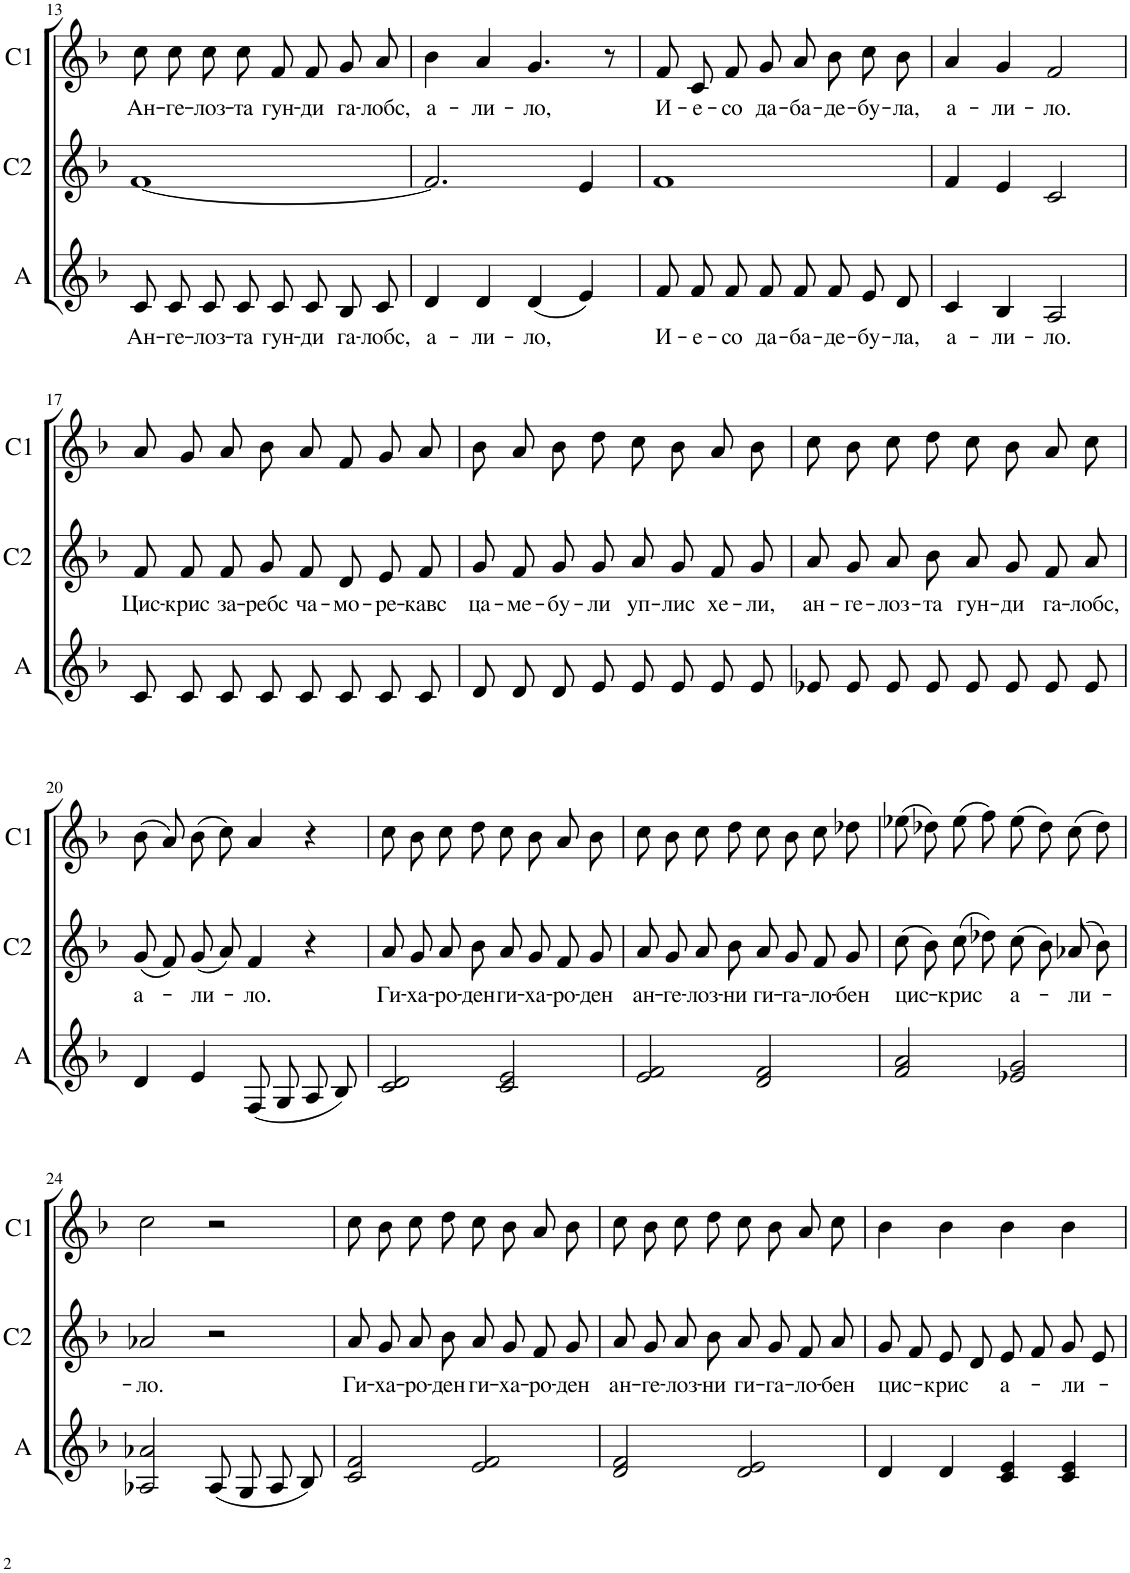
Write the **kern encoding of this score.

**kern	**text	**kern	**text	**kern	**text
*part3	*part3	*part2	*part2	*part1	*part1
*staff3	*staff3	*staff2	*staff2	*staff1	*staff1
*I"А	*	*I"С2	*	*I"С1	*
!!LO:PB:g=z
*clefG2	*	*clefG2	*	*clefG2	*
*k[b-]	*	*k[b-]	*	*k[b-]	*
*M4/4	*	*M4/4	*	*M4/4	*
=13	=13	=13	=13	=13	=13
!	!LO:LY:b	!	!	!	!LO:LY:b
8c/L	Ан-	[1f	.	8cc\L	Ан-
!	!LO:LY:b	!	!	!	!LO:LY:b
8c/J	-ге-	.	.	8cc\J	-ге-
!	!LO:LY:b	!	!	!	!LO:LY:b
8c/L	-лоз-	.	.	8cc\L	-лоз-
!	!LO:LY:b	!	!	!	!LO:LY:b
8c/J	-та	.	.	8cc\J	-та
!	!LO:LY:b	!	!	!	!LO:LY:b
8c/L	гун-	.	.	8f/L	гун-
!	!LO:LY:b	!	!	!	!LO:LY:b
8c/J	-ди	.	.	8f/J	-ди
!	!LO:LY:b	!	!	!	!LO:LY:b
8B-/L	га-	.	.	8g/L	га-
!	!LO:LY:b	!	!	!	!LO:LY:b
8c/J	-лобс,	.	.	8a/J	-лобс,
=14	=14	=14	=14	=14	=14
!	!LO:LY:b	!	!	!	!LO:LY:b
4d/	а-	2.f/]	.	4b-\	а-
!	!LO:LY:b	!	!	!	!LO:LY:b
4d/	-ли-	.	.	4a/	-ли-
!	!LO:LY:b	!	!	!	!LO:LY:b
(4d/	-ло,	.	.	4.g/	-ло,
4e/)	.	4e/	.	.	.
.	.	.	.	8r	.
=15	=15	=15	=15	=15	=15
!	!LO:LY:b	!	!	!	!LO:LY:b
8f/L	И-	1f	.	8f/L	И-
!	!LO:LY:b	!	!	!	!LO:LY:b
8f/J	-е-	.	.	8c/J	-е-
!	!LO:LY:b	!	!	!	!LO:LY:b
8f/L	-со	.	.	8f/L	-со
!	!LO:LY:b	!	!	!	!LO:LY:b
8f/J	да-	.	.	8g/J	да-
!	!LO:LY:b	!	!	!	!LO:LY:b
8f/L	-ба-	.	.	8a/L	-ба-
!	!LO:LY:b	!	!	!	!LO:LY:b
8f/J	-де-	.	.	8b-/J	-де-
!	!LO:LY:b	!	!	!	!LO:LY:b
8e/L	-бу-	.	.	8cc\L	-бу-
!	!LO:LY:b	!	!	!	!LO:LY:b
8d/J	-ла,	.	.	8b-\J	-ла,
=16	=16	=16	=16	=16	=16
!	!LO:LY:b	!	!	!	!LO:LY:b
4c/	а-	4f/	.	4a/	а-
!	!LO:LY:b	!	!	!	!LO:LY:b
4B-/	-ли-	4e/	.	4g/	-ли-
!	!LO:LY:b	!	!	!	!LO:LY:b
2A/	-ло.	2c/	.	2f/	-ло.
!!LO:LB:g=z
=17	=17	=17	=17	=17	=17
!	!	!	!LO:LY:b	!	!
8c/L	.	8f/L	Цис-	8a/L	.
!	!	!	!LO:LY:b	!	!
8c/J	.	8f/J	-крис	8g/J	.
!	!	!	!LO:LY:b	!	!
8c/L	.	8f/L	за-	8a/L	.
!	!	!	!LO:LY:b	!	!
8c/J	.	8g/J	-ребс	8b-/J	.
!	!	!	!LO:LY:b	!	!
8c/L	.	8f/L	ча-	8a/L	.
!	!	!	!LO:LY:b	!	!
8c/J	.	8d/J	-мо-	8f/J	.
!	!	!	!LO:LY:b	!	!
8c/L	.	8e/L	-ре-	8g/L	.
!	!	!	!LO:LY:b	!	!
8c/J	.	8f/J	-кавс	8a/J	.
=18	=18	=18	=18	=18	=18
!	!	!	!LO:LY:b	!	!
8d/L	.	8g/L	ца-	8b-/L	.
!	!	!	!LO:LY:b	!	!
8d/J	.	8f/J	-ме-	8a/J	.
!	!	!	!LO:LY:b	!	!
8d/L	.	8g/L	-бу-	8b-\L	.
!	!	!	!LO:LY:b	!	!
8e/J	.	8g/J	-ли	8dd\J	.
!	!	!	!LO:LY:b	!	!
8e/L	.	8a/L	уп-	8cc\L	.
!	!	!	!LO:LY:b	!	!
8e/J	.	8g/J	-лис	8b-\J	.
!	!	!	!LO:LY:b	!	!
8e/L	.	8f/L	хе-	8a/L	.
!	!	!	!LO:LY:b	!	!
8e/J	.	8g/J	-ли,	8b-/J	.
=19	=19	=19	=19	=19	=19
!	!	!	!LO:LY:b	!	!
8e-X/L	.	8a/L	ан-	8cc\L	.
!	!	!	!LO:LY:b	!	!
8e-/J	.	8g/J	-ге-	8b-\J	.
!	!	!	!LO:LY:b	!	!
8e-/L	.	8a/L	-лоз-	8cc\L	.
!	!	!	!LO:LY:b	!	!
8e-/J	.	8b-/J	-та	8dd\J	.
!	!	!	!LO:LY:b	!	!
8e-/L	.	8a/L	гун-	8cc\L	.
!	!	!	!LO:LY:b	!	!
8e-/J	.	8g/J	-ди	8b-\J	.
!	!	!	!LO:LY:b	!	!
8e-/L	.	8f/L	га-	8a\L	.
!	!	!	!LO:LY:b	!	!
8e-/J	.	8a/J	-лобс,	8cc\J	.
!!LO:LB:g=z
=20	=20	=20	=20	=20	=20
!	!	!	!LO:LY:b	!	!
4d/	.	(8g/L	а-	(8b-/L	.
.	.	8f/J)	.	8a/J)	.
!	!	!	!LO:LY:b	!	!
4e/	.	(8g/L	-ли-	(8b-\L	.
.	.	8a/J)	.	8cc\J)	.
!	!	!	!LO:LY:b	!	!
(8F/L	.	4f/	-ло.	4a/	.
8G/J	.	.	.	.	.
8A/L	.	4r	.	4r	.
8B-/J)	.	.	.	.	.
=21	=21	=21	=21	=21	=21
!	!	!	!LO:LY:b	!	!
2c/ 2d/	.	8a/L	Ги-	8cc\L	.
!	!	!	!LO:LY:b	!	!
.	.	8g/J	-ха-	8b-\J	.
!	!	!	!LO:LY:b	!	!
.	.	8a/L	-ро-	8cc\L	.
!	!	!	!LO:LY:b	!	!
.	.	8b-/J	-ден	8dd\J	.
!	!	!	!LO:LY:b	!	!
2c/ 2e/	.	8a/L	ги-	8cc\L	.
!	!	!	!LO:LY:b	!	!
.	.	8g/J	-ха-	8b-\J	.
!	!	!	!LO:LY:b	!	!
.	.	8f/L	-ро-	8a/L	.
!	!	!	!LO:LY:b	!	!
.	.	8g/J	-ден	8b-/J	.
=22	=22	=22	=22	=22	=22
!	!	!	!LO:LY:b	!	!
2e/ 2f/	.	8a/L	ан-	8cc\L	.
!	!	!	!LO:LY:b	!	!
.	.	8g/J	-ге-	8b-\J	.
!	!	!	!LO:LY:b	!	!
.	.	8a/L	-лоз-	8cc\L	.
!	!	!	!LO:LY:b	!	!
.	.	8b-/J	-ни	8dd\J	.
!	!	!	!LO:LY:b	!	!
2d/ 2f/	.	8a/L	ги-	8cc\L	.
!	!	!	!LO:LY:b	!	!
.	.	8g/J	-га-	8b-\J	.
!	!	!	!LO:LY:b	!	!
.	.	8f/L	-ло-	8cc\L	.
!	!	!	!LO:LY:b	!	!
.	.	8g/J	-бен	8dd-X\J	.
=23	=23	=23	=23	=23	=23
!	!	!	!LO:LY:b	!	!
2f/ 2a/	.	(8cc\L	цис-	(8ee-X\L	.
.	.	8b-\J)	.	8dd-X\J)	.
!	!	!	!LO:LY:b	!	!
.	.	(8cc\L	-крис	(8ee-\L	.
.	.	8dd-X\J)	.	8ff\J)	.
!	!	!	!LO:LY:b	!	!
2e-X/ 2g/	.	(8cc\L	а-	(8ee-\L	.
.	.	8b-\J)	.	8dd-\J)	.
!	!	!	!LO:LY:b	!	!
.	.	(8a-X/L	-ли-	(8cc\L	.
.	.	8b-/J)	.	8dd-\J)	.
!!LO:LB:g=z
=24	=24	=24	=24	=24	=24
!	!	!	!LO:LY:b	!	!
2A-X/ 2a-X/	.	2a-X/	-ло.	2cc\	.
(8A-/L	.	2r	.	2r	.
8G/J	.	.	.	.	.
8A-/L	.	.	.	.	.
8B-/J)	.	.	.	.	.
=25	=25	=25	=25	=25	=25
!	!	!	!LO:LY:b	!	!
2c/ 2f/	.	8a/L	Ги-	8cc\L	.
!	!	!	!LO:LY:b	!	!
.	.	8g/J	-ха-	8b-\J	.
!	!	!	!LO:LY:b	!	!
.	.	8a/L	-ро-	8cc\L	.
!	!	!	!LO:LY:b	!	!
.	.	8b-/J	-ден	8dd\J	.
!	!	!	!LO:LY:b	!	!
2e/ 2f/	.	8a/L	ги-	8cc\L	.
!	!	!	!LO:LY:b	!	!
.	.	8g/J	-ха-	8b-\J	.
!	!	!	!LO:LY:b	!	!
.	.	8f/L	-ро-	8a/L	.
!	!	!	!LO:LY:b	!	!
.	.	8g/J	-ден	8b-/J	.
=26	=26	=26	=26	=26	=26
!	!	!	!LO:LY:b	!	!
2d/ 2f/	.	8a/L	ан-	8cc\L	.
!	!	!	!LO:LY:b	!	!
.	.	8g/J	-ге-	8b-\J	.
!	!	!	!LO:LY:b	!	!
.	.	8a/L	-лоз-	8cc\L	.
!	!	!	!LO:LY:b	!	!
.	.	8b-/J	-ни	8dd\J	.
!	!	!	!LO:LY:b	!	!
2d/ 2e/	.	8a/L	ги-	8cc\L	.
!	!	!	!LO:LY:b	!	!
.	.	8g/J	-га-	8b-\J	.
!	!	!	!LO:LY:b	!	!
.	.	8f/L	-ло-	8a\L	.
!	!	!	!LO:LY:b	!	!
.	.	8a/J	-бен	8cc\J	.
=27	=27	=27	=27	=27	=27
!	!	!	!LO:LY:b	!	!
4d/	.	8g/L	цис-	4b-\	.
.	.	8f/J	.	.	.
!	!	!	!LO:LY:b	!	!
4d/	.	8e/L	-крис	4b-\	.
.	.	8d/J	.	.	.
!	!	!	!LO:LY:b	!	!
4c/ 4e/	.	8e/L	а-	4b-\	.
.	.	8f/J	.	.	.
!	!	!	!LO:LY:b	!	!
4c/ 4e/	.	8g/L	-ли-	4b-\	.
.	.	8e/J	.	.	.
=	=	=	=	=	=
*-	*-	*-	*-	*-	*-
